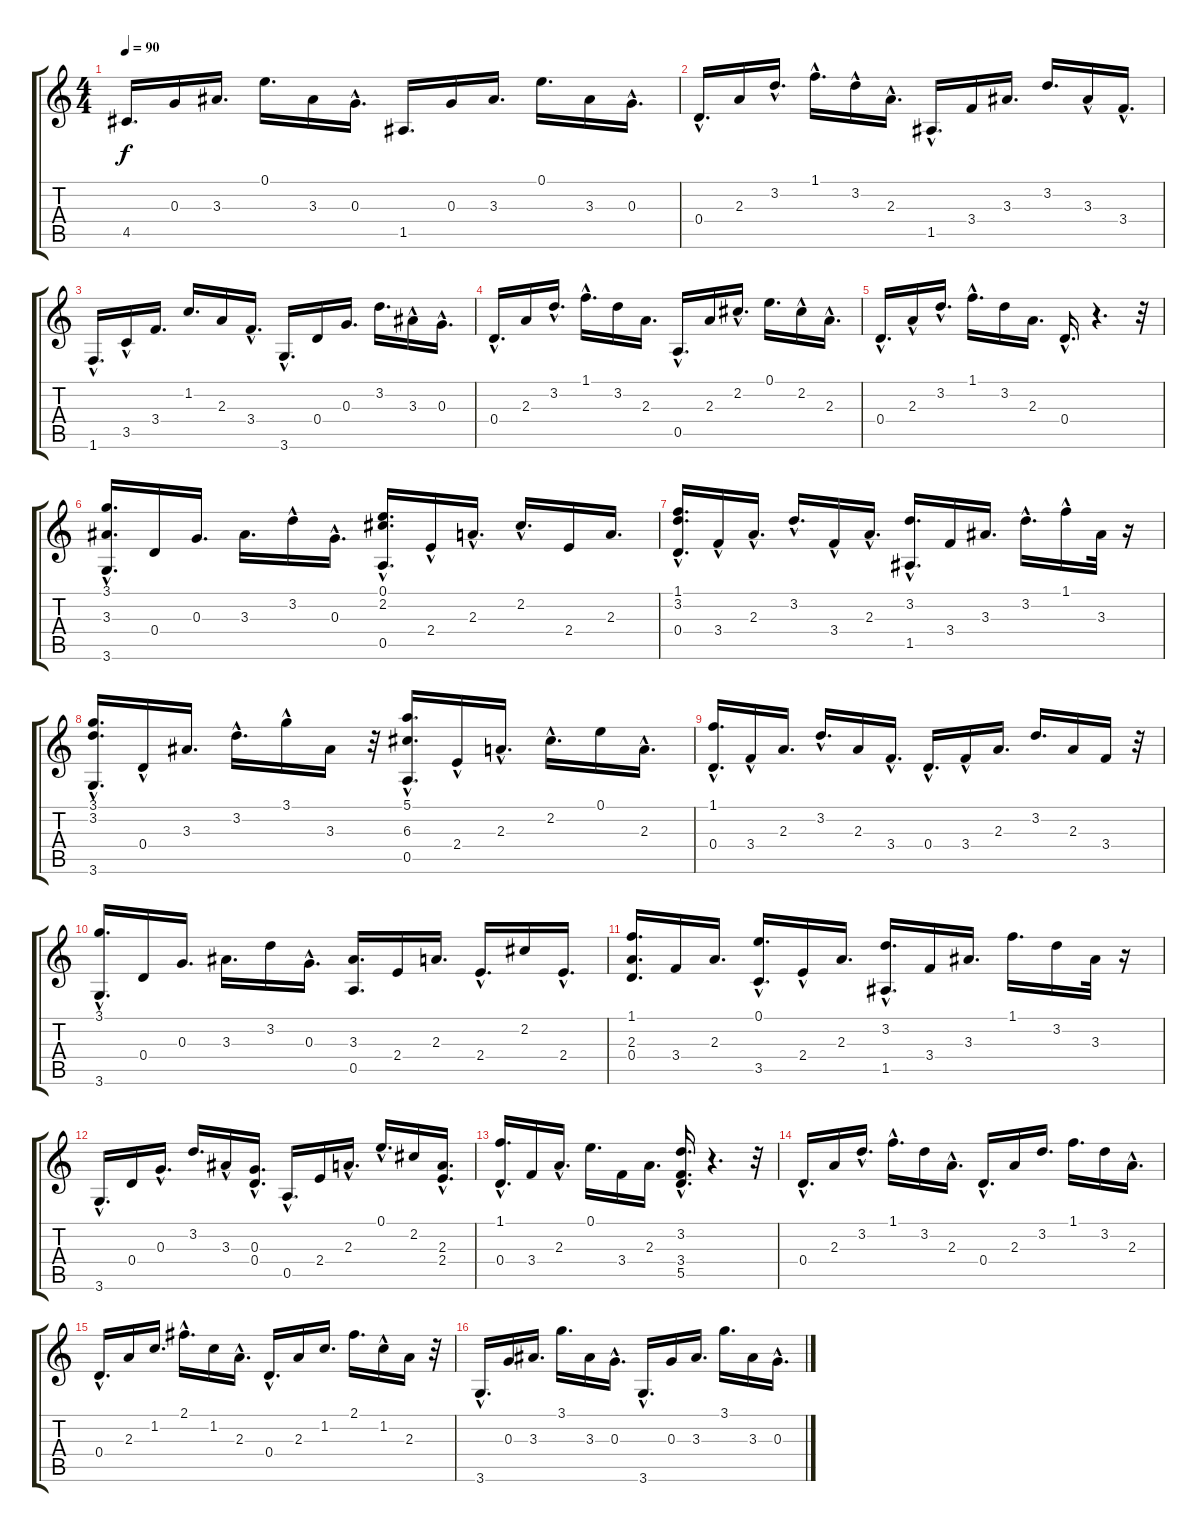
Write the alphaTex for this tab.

\track "" {instrument acousticguitarsteel}
\staff {score tabs}
\tuning (E4 B3 G3 D3 A2 E2) {hide}
\ts (4 4)
\tempo 90
\clef g2
\ks c
4.5.16{d dy f} 0.3.16 3.3.16{d} 0.1.16{d} 3.3.16 0.3{hac}.16{d} 1.5.16{d} 0.3.16 3.3.16{d} 0.1.16{d} 3.3.16 0.3{hac}.16{d} |
0.4{hac}.16{d} 2.3.16 3.2{hac}.16{d} 1.1{hac}.16{d} 3.2{hac}.16 2.3{hac}.16{d} 1.5{hac}.16{d} 3.4.16 3.3.16{d} 3.2.16{d} 3.3{hac}.16 3.4{hac}.16{d} |
1.6{hac}.16{d} 3.5{hac}.16 3.4.16{d} 1.2.16{d} 2.3.16 3.4{hac}.16{d} 3.6{hac}.16{d} 0.4.16 0.3.16{d} 3.2.16{d} 3.3{hac}.16 0.3{hac}.16{d} |
0.4{hac}.16{d} 2.3.16 3.2{hac}.16{d} 1.1{hac}.16{d} 3.2.16 2.3.16{d} 0.5{hac}.16{d} 2.3.16 2.2{hac}.16{d} 0.1.16{d} 2.2{hac}.16 2.3{hac}.16{d} |
0.4{hac}.16{d} 2.3{hac}.16 3.2{hac}.16{d} 1.1{hac}.16{d} 3.2.16 2.3.16{d} 0.4{hac}.16{d} r.4{d} r.32 |
(3.1 3.3{hac} 3.6{hac}).16{d} 0.4.16 0.3.16{d} 3.3.16{d} 3.2{hac}.16 0.3{hac}.16{d} (0.1{hac} 2.2{hac} 0.5).16{d} 2.4{hac}.16 2.3{hac}.16{d} 2.2{hac}.16{d} 2.4.16 2.3.16{d} |
(1.1 3.2{hac} 0.4{hac}).16{d} 3.4{hac}.16 2.3{hac}.16{d} 3.2{hac}.16{d} 3.4{hac}.16 2.3{hac}.16{d} (3.2 1.5{hac}).16{d} 3.4.16 3.3.16{d} 3.2{hac}.16{d} 1.1{hac}.16 3.3.32 r.16 |
(3.1 3.2{hac} 3.6{hac}).16{d} 0.4{hac}.16 3.3.16{d} 3.2{hac}.16{d} 3.1{hac}.16 3.3.16 r.32 (5.1{hac} 6.3{hac} 0.5{hac}).16{d} 2.4{hac}.16 2.3{hac}.16{d} 2.2{hac}.16{d} 0.1.16 2.3{hac}.16{d} |
(1.1{hac} 0.4{hac}).16{d} 3.4{hac}.16 2.3.16{d} 3.2{hac}.16{d} 2.3.16 3.4{hac}.16{d} 0.4{hac}.16{d} 3.4{hac}.16 2.3.16{d} 3.2.16{d} 2.3.16 3.4.16 r.32 |
(3.1{hac} 3.6{hac}).16{d} 0.4.16 0.3.16{d} 3.3.16{d} 3.2.16 0.3{hac}.16{d} (3.3 0.5).16{d} 2.4.16 2.3.16{d} 2.4{hac}.16{d} 2.2.16 2.4{hac}.16{d} |
(1.1 2.3 0.4).16{d} 3.4.16 2.3.16{d} (0.1 3.5{hac}).16{d} 2.4{hac}.16 2.3.16{d} (3.2{hac} 1.5{hac}).16{d} 3.4.16 3.3.16{d} 1.1.16{d} 3.2.16 3.3.32 r.16 |
3.6{hac}.16{d} 0.4.16 0.3{hac}.16{d} 3.2.16{d} 3.3{hac}.16 (0.3{hac} 0.4).16{d} 0.5{hac}.16{d} 2.4.16 2.3{hac}.16{d} 0.1{hac}.16{d} 2.2.16 (2.3 2.4{hac}).16{d} |
(1.1 0.4{hac}).16{d} 3.4.16 2.3{hac}.16{d} 0.1.16{d} 3.4.16 2.3.16{d} (3.2{hac} 3.4 5.5).16{d} r.4{d} r.32 |
0.4{hac}.16{d} 2.3.16 3.2{hac}.16{d} 1.1{hac}.16{d} 3.2.16 2.3{hac}.16{d} 0.4{hac}.16{d} 2.3.16 3.2.16{d} 1.1.16{d} 3.2.16 2.3{hac}.16{d} |
0.4{hac}.16{d} 2.3.16 1.2.16{d} 2.1{hac}.16{d} 1.2.16 2.3{hac}.16{d} 0.4{hac}.16{d} 2.3.16 1.2.16{d} 2.1.16{d} 1.2{hac}.16 2.3.16 r.32 |
3.6{hac}.16{d} 0.3.16 3.3.16{d} 3.1.16{d} 3.3.16 0.3{hac}.16{d} 3.6{hac}.16{d} 0.3.16 3.3.16{d} 3.1.16{d} 3.3.16 0.3{hac}.16{d}
